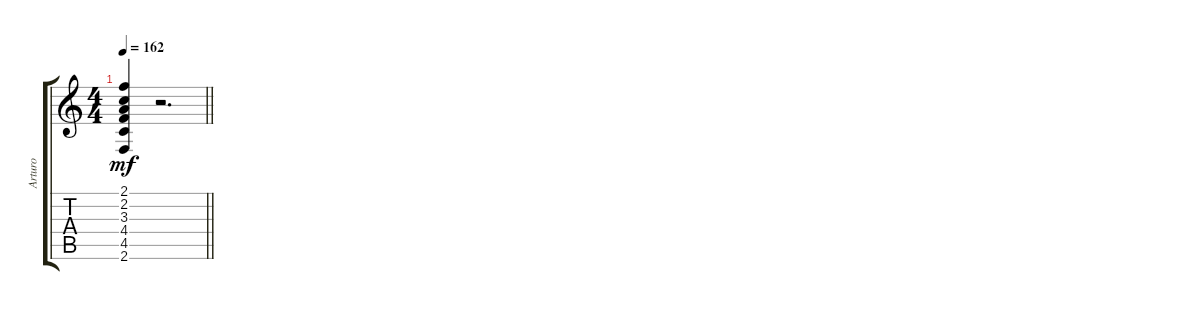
\track ("Arturo" "Arturo") {instrument acousticguitarsteel}
\staff {score tabs}
\tuning (Eb4 Bb3 Gb3 Db3 Ab2 Eb2) {hide}
\ts (4 4)
\tempo 162
\clef g2
\barLineRight lightlight
\ks c
(2.1 2.2 3.3 4.4 4.5 2.6).4{dy mf} r.2{d}
